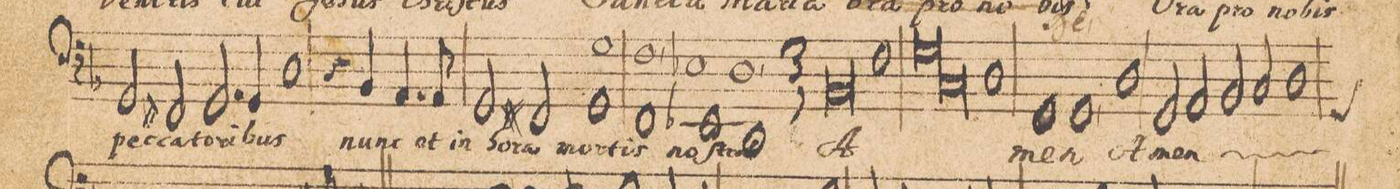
**kern	**text	**text
*I"[BASSUS.]	*	*
*clefF4	*	*
*k[b-]	*	*
*met(c|)	*	*
*M2/1	*	*
2GG/	pec-	.
2FF#X/	-ca-	.
=46-	=46-	=46-
2.GG/	-to-	.
4GG/	-ri-	.
1D	-bus	.
=47-	=47-	=47-
4r	.	.
4BB-/	nunc	.
4.AA/	et	.
8AA/	in	.
2GG/	ho-	.
2FF#X/	ra	.
=48-	=48-	=48-
1GG	mor-	.
1FFny	-tis	.
=49-	=49-	=49-
1EE-X	no-	.
1DD	-ſtrae	.
=50-	=50-	=50-
*M3/1	*	*
0BB-	A-	.
1F	.	.
=51-	=51-	=51-
*lig	*	*
1G	.	.
1C	.	.
*Xlig	*	*
1D	.	.
=52-	=52-	=52-
1GG	.	.
1GG,<	-men	.
1D	A-	.
=53-	=53-	=53-
2GG/	-men	.
2AA/	.	.
*	*ij	*
2BB-/	A-	.
2C/	.	.
*custos:GG	*	*
1D	.	.
=54-	=54-	=54-
*-	*-	*-
